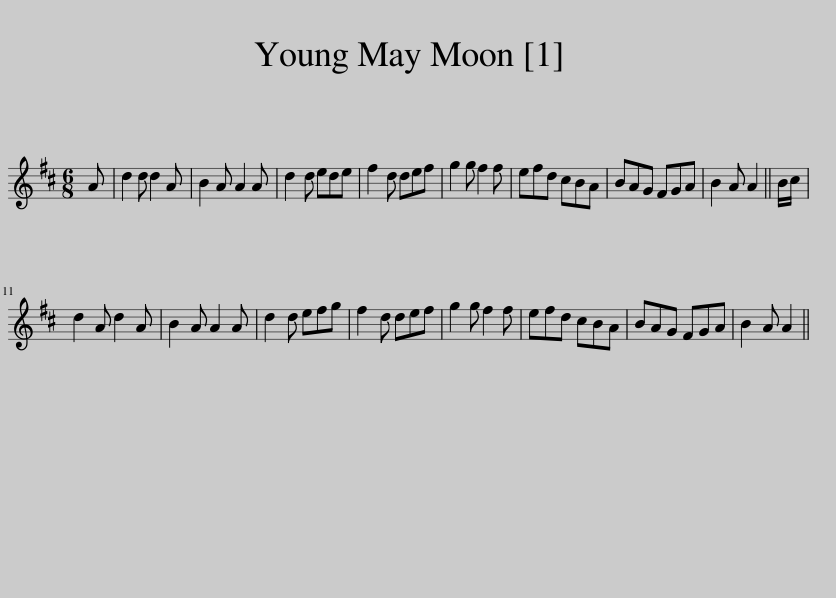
X:1
L:1/8
M:6/8
I:linebreak $
K:D
V:1 treble
V:1
 A | d2 d d2 A | B2 A A2 A | d2 d ede | f2 d def | %5
 g2 g f2 f | efd cBA | BAG FGA | B2 A A2 || B/c/ |$ %10
 d2 A d2 A | B2 A A2 A | d2 d efg | f2 d def | g2 g f2 f | %15
 efd cBA | BAG FGA | B2 A A2 || %18
